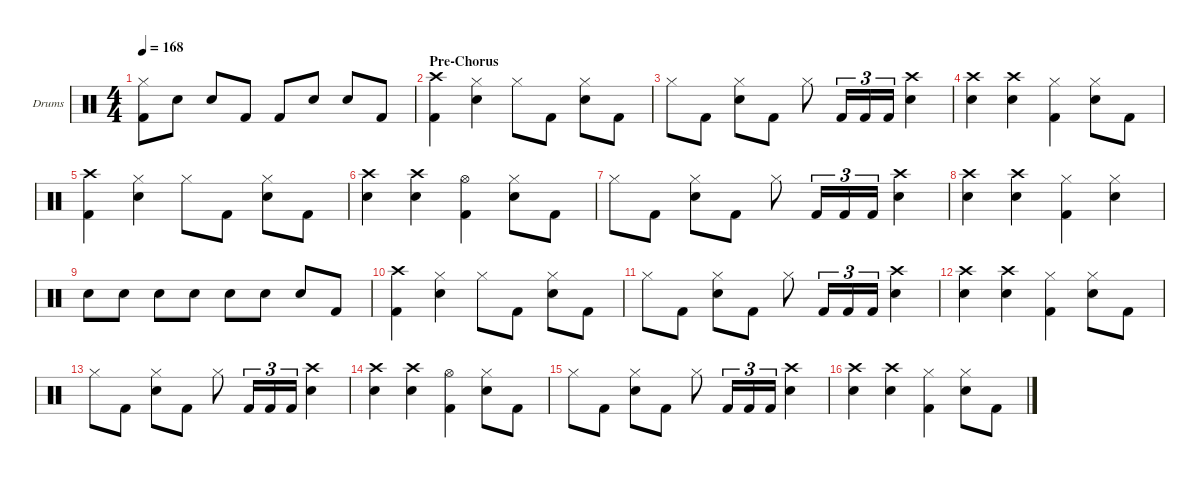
\hideDynamics
\bracketExtendMode nobrackets
\firstSystemTrackNameOrientation horizontal
\otherSystemsTrackNameOrientation horizontal
\track ("Drumkit" "Drums") {instrument percussion}
\staff {score}
\articulation defaults
\ts (4 4)
\tempo 168
\clef neutral
\ks c
("Kick (hit) 2" "Hi-Hat (closed)").8{dy fff} "Snare (hit) 2".8{dy f} "Snare (hit) 2".8 "Kick (hit) 2".8{dy fff} "Kick (hit) 2".8 "Snare (hit) 2".8{dy f} "Snare (hit) 2".8 "Kick (hit) 2".8{dy fff} |
\section ("" "Pre-Chorus")
("Kick (hit) 2" "Crash high (hit)").4 ("Hi-Hat (closed)" "Snare (hit) 2").4 "Hi-Hat (closed)".8 "Kick (hit) 2".8 ("Snare (hit) 2" "Hi-Hat (closed)").8 "Kick (hit) 2".8 |
"Hi-Hat (closed)".8 "Kick (hit) 2".8 ("Snare (hit) 2" "Hi-Hat (closed)").8 "Kick (hit) 2".8 "Hi-Hat (closed)".8 "Kick (hit) 2".16{tu (3 2)} "Kick (hit) 2".16{tu (3 2)} "Kick (hit) 2".16{tu (3 2)} ("Crash high (hit)" "Snare (hit) 2").4 |
("Crash high (hit)" "Snare (hit) 2").4 ("Crash high (hit)" "Snare (hit) 2").4 ("Hi-Hat (closed)" "Kick (hit) 2").4 ("Snare (hit) 2" "Hi-Hat (closed)").8 "Kick (hit) 2".8 |
("Kick (hit) 2" "Crash high (hit)").4 ("Hi-Hat (closed)" "Snare (hit) 2").4 "Hi-Hat (closed)".8 "Kick (hit) 2".8 ("Snare (hit) 2" "Hi-Hat (closed)").8 "Kick (hit) 2".8 |
("Crash high (hit)" "Snare (hit) 2").4 ("Crash high (hit)" "Snare (hit) 2").4 ("Hi-Hat (open)" "Kick (hit) 2").4 ("Snare (hit) 2" "Hi-Hat (closed)").8 "Kick (hit) 2".8 |
"Hi-Hat (closed)".8 "Kick (hit) 2".8 ("Snare (hit) 2" "Hi-Hat (closed)").8 "Kick (hit) 2".8 "Hi-Hat (closed)".8 "Kick (hit) 2".16{tu (3 2)} "Kick (hit) 2".16{tu (3 2)} "Kick (hit) 2".16{tu (3 2)} ("Crash high (hit)" "Snare (hit) 2").4 |
("Snare (hit) 2" "Crash high (hit)").4 ("Snare (hit) 2" "Crash high (hit)").4 ("Kick (hit) 2" "Hi-Hat (closed)").4 ("Hi-Hat (closed)" "Snare (hit) 2").4 |
"Snare (hit) 2".8{dy f} "Snare (hit) 2".8{dy fff} "Snare (hit) 2".8 "Snare (hit) 2".8{dy f} "Snare (hit) 2".8{dy fff} "Snare (hit) 2".8 "Snare (hit) 2".8{dy f} "Kick (hit) 2".8{dy fff} |
("Kick (hit) 2" "Crash high (hit)").4 ("Hi-Hat (closed)" "Snare (hit) 2").4 "Hi-Hat (closed)".8 "Kick (hit) 2".8 ("Snare (hit) 2" "Hi-Hat (closed)").8 "Kick (hit) 2".8 |
"Hi-Hat (closed)".8 "Kick (hit) 2".8 ("Snare (hit) 2" "Hi-Hat (closed)").8 "Kick (hit) 2".8 "Hi-Hat (closed)".8 "Kick (hit) 2".16{tu (3 2)} "Kick (hit) 2".16{tu (3 2)} "Kick (hit) 2".16{tu (3 2)} ("Crash high (hit)" "Snare (hit) 2").4 |
("Crash high (hit)" "Snare (hit) 2").4 ("Crash high (hit)" "Snare (hit) 2").4 ("Hi-Hat (closed)" "Kick (hit) 2").4 ("Snare (hit) 2" "Hi-Hat (closed)").8 "Kick (hit) 2".8 |
"Hi-Hat (closed)".8 "Kick (hit) 2".8 ("Snare (hit) 2" "Hi-Hat (closed)").8 "Kick (hit) 2".8 "Hi-Hat (closed)".8 "Kick (hit) 2".16{tu (3 2)} "Kick (hit) 2".16{tu (3 2)} "Kick (hit) 2".16{tu (3 2)} ("Crash high (hit)" "Snare (hit) 2").4 |
("Crash high (hit)" "Snare (hit) 2").4 ("Crash high (hit)" "Snare (hit) 2").4 ("Hi-Hat (open)" "Kick (hit) 2").4 ("Snare (hit) 2" "Hi-Hat (closed)").8 "Kick (hit) 2".8 |
"Hi-Hat (closed)".8 "Kick (hit) 2".8 ("Snare (hit) 2" "Hi-Hat (closed)").8 "Kick (hit) 2".8 "Hi-Hat (closed)".8 "Kick (hit) 2".16{tu (3 2)} "Kick (hit) 2".16{tu (3 2)} "Kick (hit) 2".16{tu (3 2)} ("Crash high (hit)" "Snare (hit) 2").4 |
("Crash high (hit)" "Snare (hit) 2").4 ("Crash high (hit)" "Snare (hit) 2").4 ("Hi-Hat (closed)" "Kick (hit) 2").4 ("Snare (hit) 2" "Hi-Hat (closed)").8 "Kick (hit) 2".8
